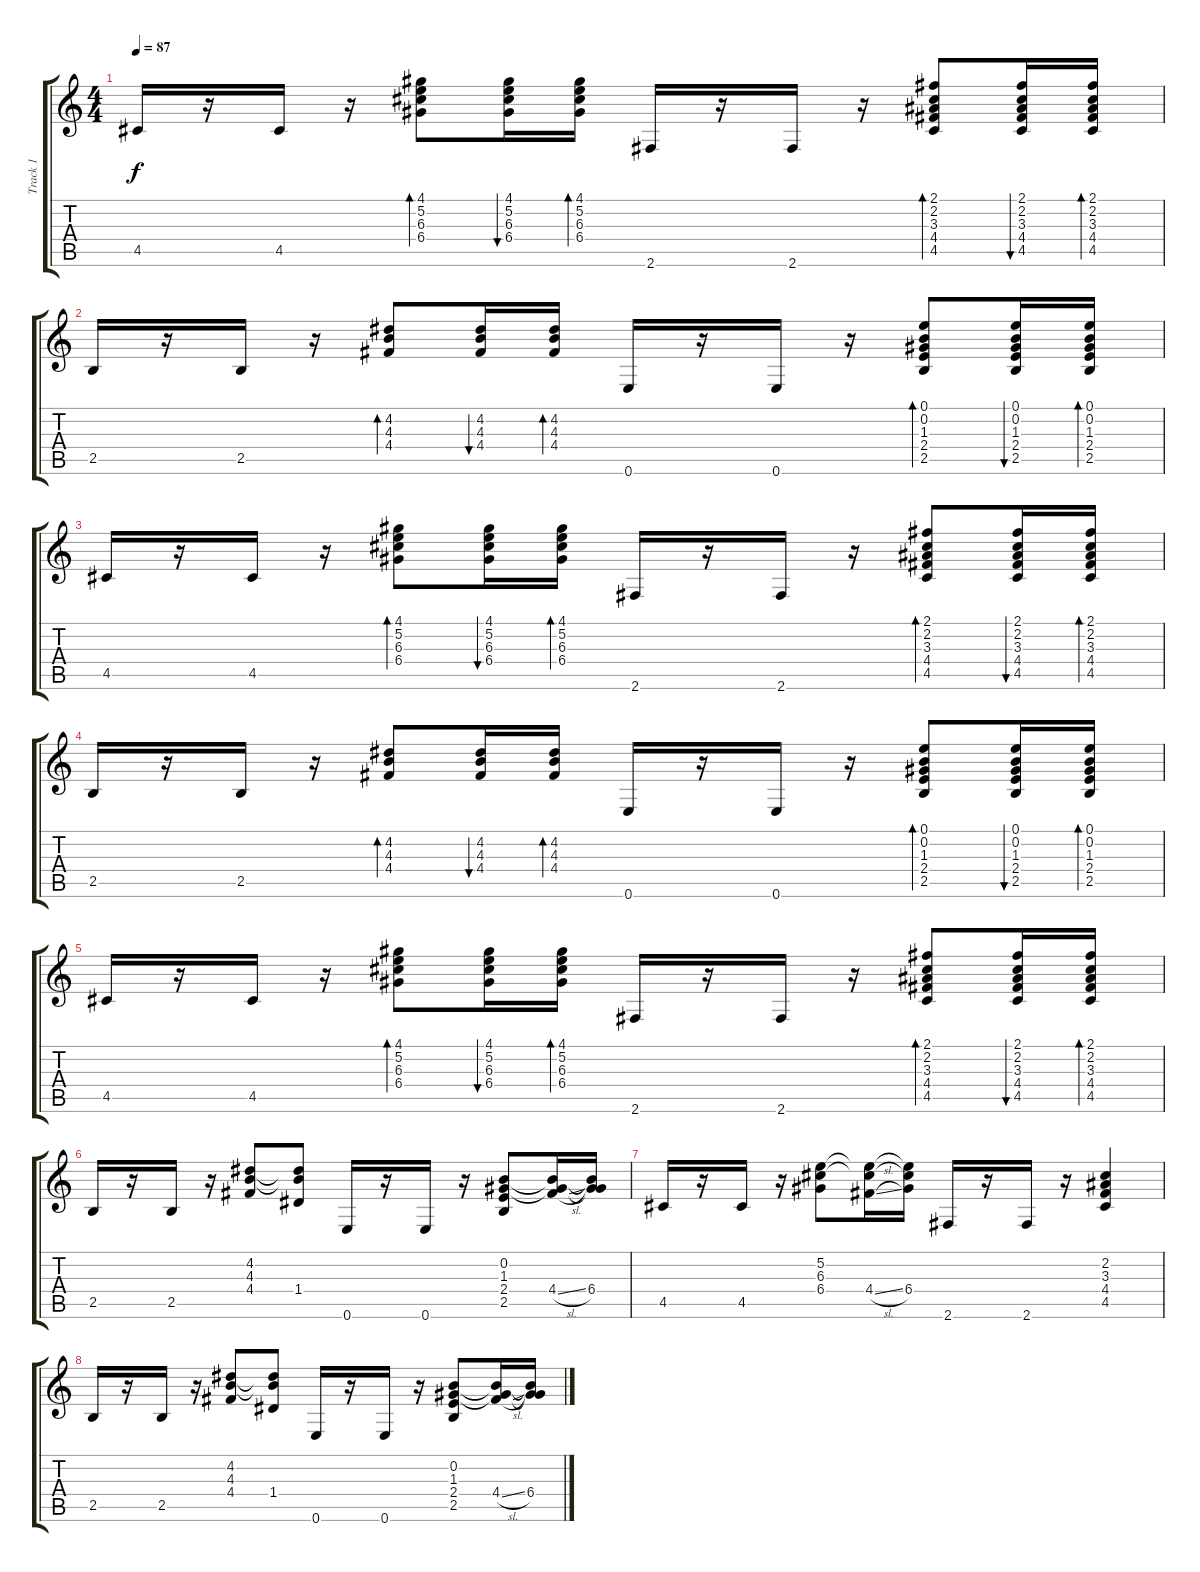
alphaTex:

\track ("Track 1" "Track 1") {instrument acousticguitarsteel}
\staff {score tabs}
\tuning (E4 B3 G3 D3 A2 E2) {hide}
\ts (4 4)
\tempo 87
\clef g2
\ks c
4.5.16{dy f} r.16 4.5.16 r.16 (4.1 5.2 6.3 6.4).8{bd 30} (4.1 5.2 6.3 6.4).16{bu 30} (4.1 5.2 6.3 6.4).16{bd 30} 2.6.16 r.16 2.6.16 r.16 (2.1 2.2 3.3 4.4 4.5).8{bd 30} (2.1 2.2 3.3 4.4 4.5).16{bu 30} (2.1 2.2 3.3 4.4 4.5).16{bd 30} |
2.5.16 r.16 2.5.16 r.16 (4.2 4.3 4.4).8{bd 30} (4.2 4.3 4.4).16{bu 30} (4.2 4.3 4.4).16{bd 30} 0.6.16 r.16 0.6.16 r.16 (0.1 0.2 1.3 2.4 2.5).8{bd 30} (0.1 0.2 1.3 2.4 2.5).16{bu 30} (0.1 0.2 1.3 2.4 2.5).16{bd 30} |
4.5.16 r.16 4.5.16 r.16 (4.1 5.2 6.3 6.4).8{bd 30} (4.1 5.2 6.3 6.4).16{bu 30} (4.1 5.2 6.3 6.4).16{bd 30} 2.6.16 r.16 2.6.16 r.16 (2.1 2.2 3.3 4.4 4.5).8{bd 30} (2.1 2.2 3.3 4.4 4.5).16{bu 30} (2.1 2.2 3.3 4.4 4.5).16{bd 30} |
2.5.16 r.16 2.5.16 r.16 (4.2 4.3 4.4).8{bd 30} (4.2 4.3 4.4).16{bu 30} (4.2 4.3 4.4).16{bd 30} 0.6.16 r.16 0.6.16 r.16 (0.1 0.2 1.3 2.4 2.5).8{bd 30} (0.1 0.2 1.3 2.4 2.5).16{bu 30} (0.1 0.2 1.3 2.4 2.5).16{bd 30} |
4.5.16 r.16 4.5.16 r.16 (4.1 5.2 6.3 6.4).8{bd 30} (4.1 5.2 6.3 6.4).16{bu 30} (4.1 5.2 6.3 6.4).16{bd 30} 2.6.16 r.16 2.6.16 r.16 (2.1 2.2 3.3 4.4 4.5).8{bd 30} (2.1 2.2 3.3 4.4 4.5).16{bu 30} (2.1 2.2 3.3 4.4 4.5).16{bd 30} |
2.5.16 r.16 2.5.16 r.16 (4.2 4.3 4.4).8 (4.2{t} 4.3{t} 1.4).8 0.6.16 r.16 0.6.16 r.16 (0.2 1.3 2.4 2.5).8 (0.2{t} 1.3{t} 4.4{sl}).16 (0.2{t} 1.3{t} 6.4).16 |
4.5.16 r.16 4.5.16 r.16 (5.2 6.3 6.4).8 (5.2{t} 6.3{t} 4.4{sl}).16 (5.2{t} 6.3{t} 6.4).16 2.6.16 r.16 2.6.16 r.16 (2.2 3.3 4.4 4.5).4 |
2.5.16 r.16 2.5.16 r.16 (4.2 4.3 4.4).8 (4.2{t} 4.3{t} 1.4).8 0.6.16 r.16 0.6.16 r.16 (0.2 1.3 2.4 2.5).8 (0.2{t} 1.3{t} 4.4{sl}).16 (0.2{t} 1.3{t} 6.4).16
